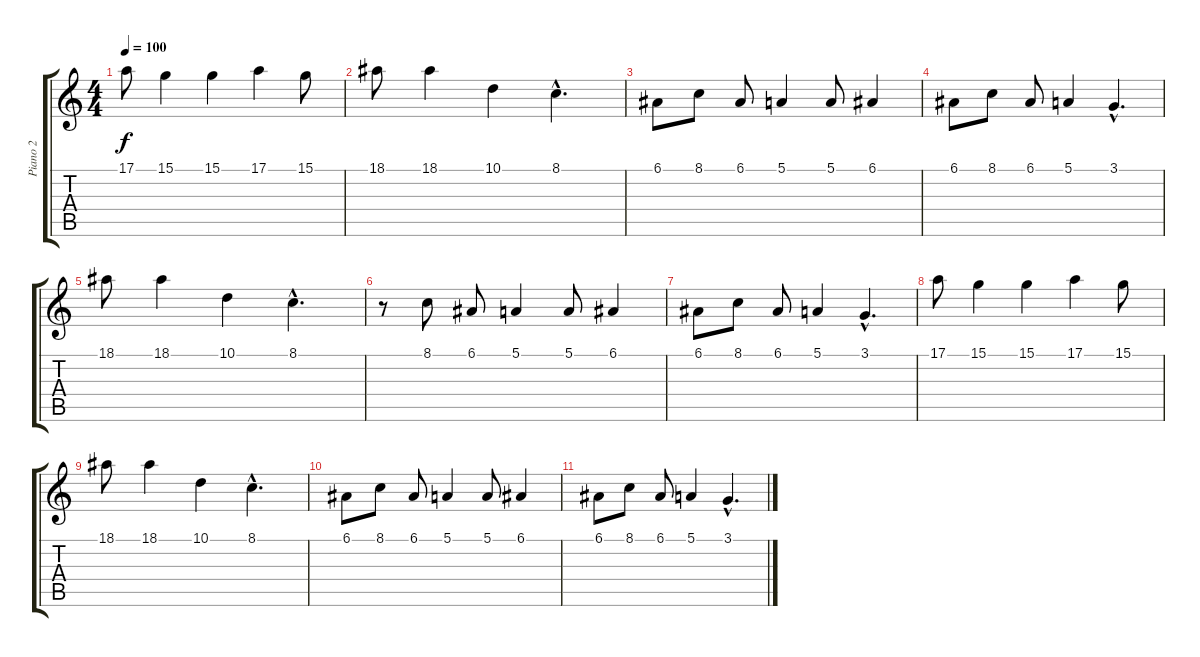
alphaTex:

\track ("Piano 2" "Piano 2") {instrument acousticgrandpiano}
\staff {score tabs}
\tuning (E4 B3 G3 D3 A2 E2) {hide}
\ts (4 4)
\tempo 100
\clef g2
\ks c
17.1.8{dy f} 15.1.4 15.1.4 17.1.4 15.1.8 |
18.1.8 18.1.4 10.1.4 8.1{hac}.4{d} |
6.1.8 8.1.8 6.1.8 5.1.4 5.1.8 6.1.4 |
6.1.8 8.1.8 6.1.8 5.1.4 3.1{hac}.4{d} |
18.1.8 18.1.4 10.1.4 8.1{hac}.4{d} |
r.8 8.1.8 6.1.8 5.1.4 5.1.8 6.1.4 |
6.1.8 8.1.8 6.1.8 5.1.4 3.1{hac}.4{d} |
17.1.8 15.1.4 15.1.4 17.1.4 15.1.8 |
18.1.8 18.1.4 10.1.4 8.1{hac}.4{d} |
6.1.8 8.1.8 6.1.8 5.1.4 5.1.8 6.1.4 |
6.1.8 8.1.8 6.1.8 5.1.4 3.1{hac}.4{d}
